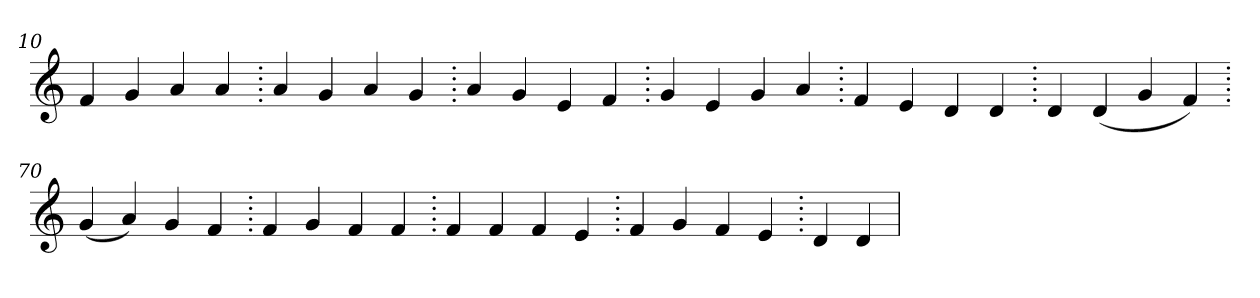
**kern
*part1
*staff1
*clefG2
=10.
4f
4g
4a
4a
=20.
4a
4g
4a
4g
=30.
4a
4g
4e
4f
=40.
4g
4e
4g
4a
=50.
4f
4e
4d
4d
=60.
4d
(>4d
4g
4f)
=70.
(>4g
4a)
4g
4f
=80.
4f
4g
4f
4f
=90.
4f
4f
4f
4e
=100.
4f
4g
4f
4e
=110.
4d
4d
=
*-
